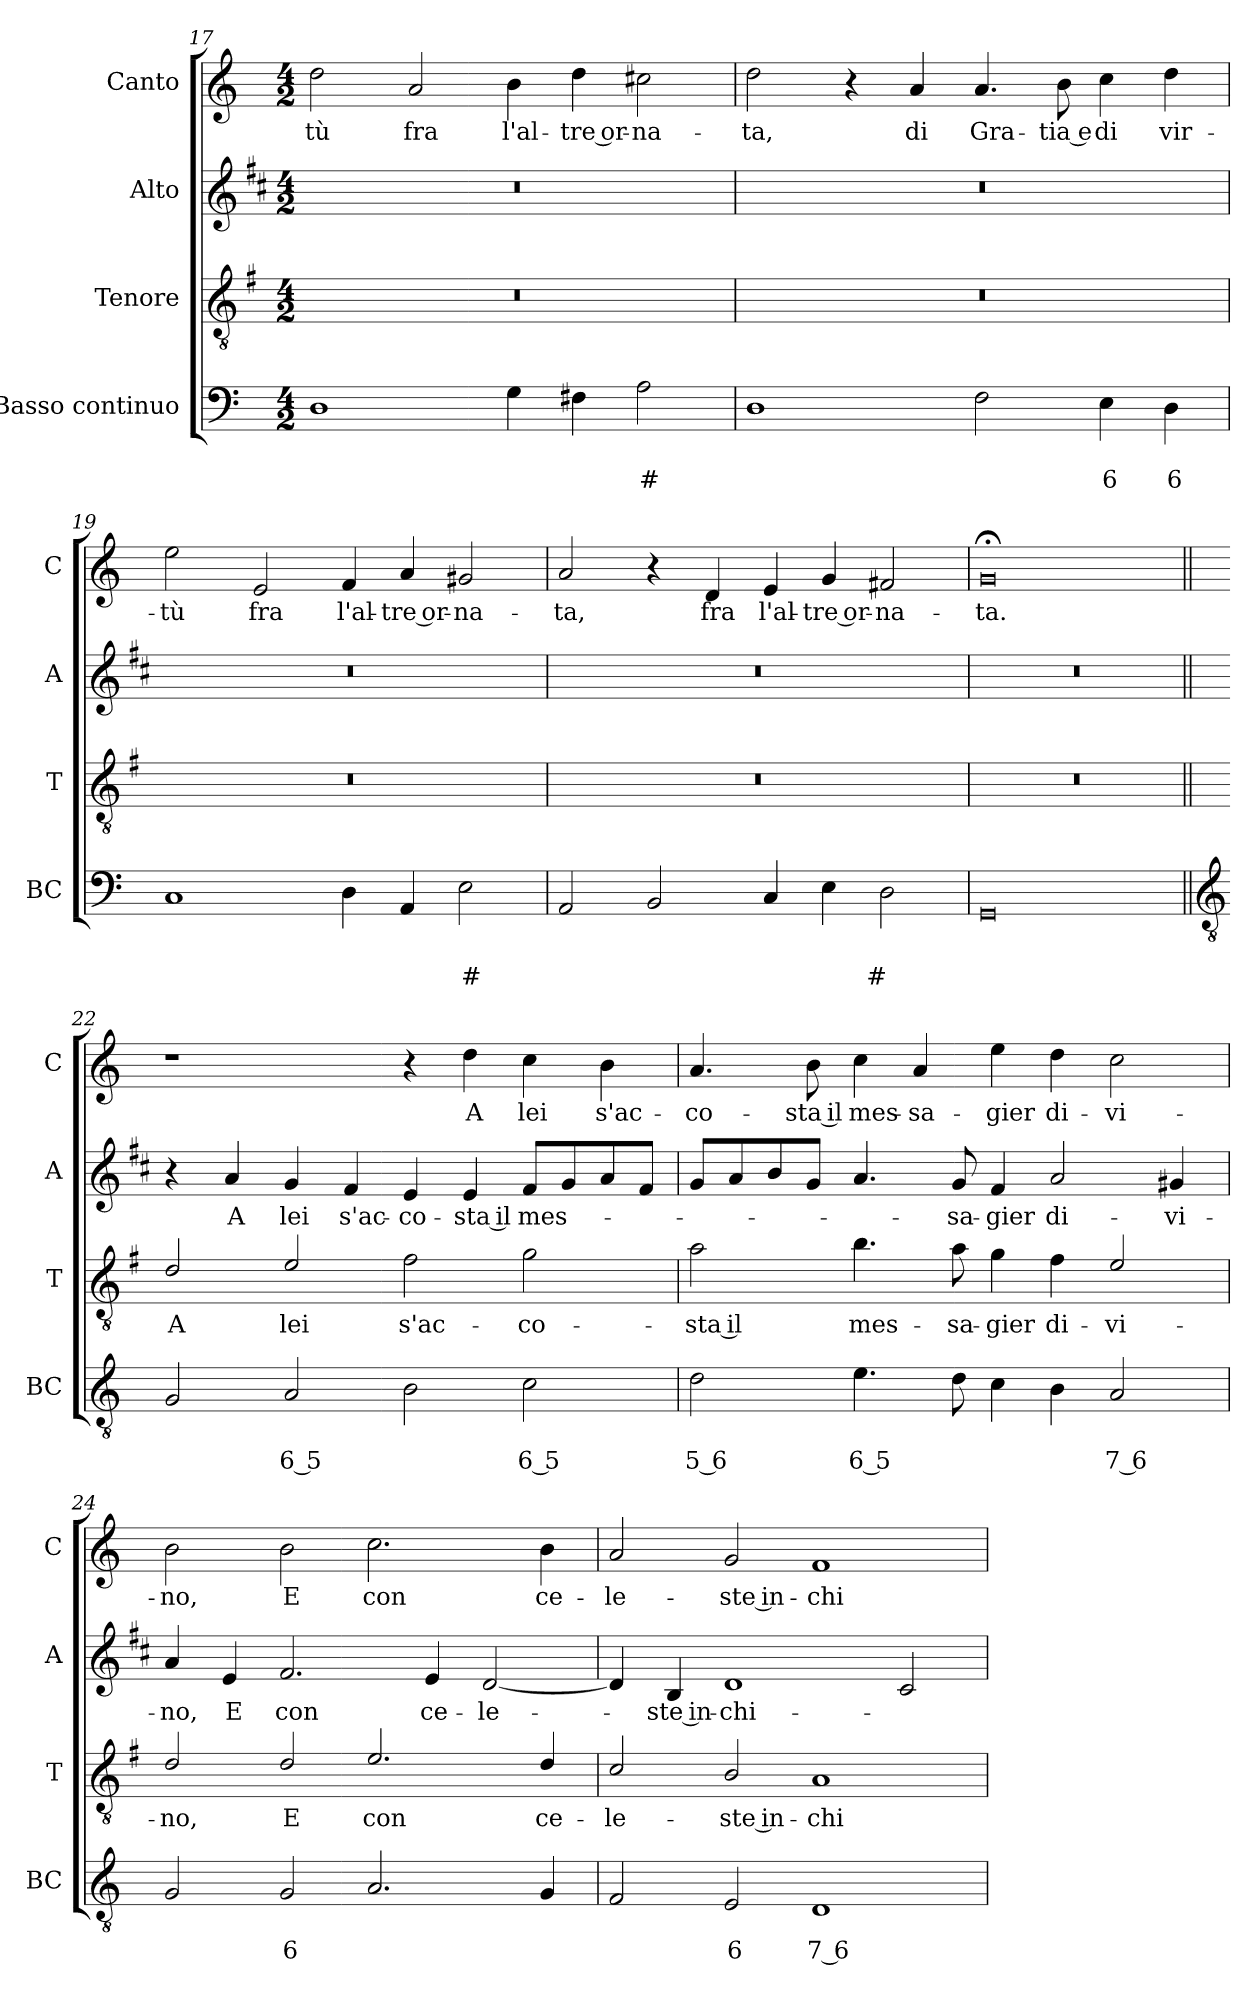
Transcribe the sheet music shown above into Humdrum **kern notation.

**kern	**text	**text	**kern	**text	**kern	**text	**kern	**text
*part4	*part4	*part4	*part3	*part3	*part2	*part2	*part1	*part1
*staff4	*staff4	*staff4	*staff3	*staff3	*staff2	*staff2	*staff1	*staff1
*I"Basso continuo	*	*	*I"Tenore	*	*I"Alto	*	*I"Canto	*
*I'BC	*	*	*I'T	*	*I'A	*	*I'C	*
*clefF4	*	*	*clefGv2	*	*clefG2	*	*clefG2	*
*	*	*	*ITrd4c7	*	*ITrd1c2	*	*	*
*k[]	*	*	*k[]	*	*k[]	*	*k[]	*
*C:	*	*	*C:	*	*C:	*	*C:	*
*M4/2	*	*	*M4/2	*	*M4/2	*	*M4/2	*
=17	=17	=17	=17	=17	=17	=17	=17	=17
!	!	!	!	!	!	!	!	!LO:LY:b
1D	.	.	0r	.	0r	.	2dd\	-tù
!	!	!	!	!	!	!	!	!LO:LY:b
.	.	.	.	.	.	.	2a/	fra
!	!	!	!	!	!	!	!	!LO:LY:b
4G\	.	.	.	.	.	.	4b\	l'al-
!	!	!	!	!	!	!	!	!LO:LY:b
4F#X\	.	.	.	.	.	.	4dd\	-tre or-
!	!	!LO:LY:b	!	!	!	!	!	!LO:LY:b
2A\	.	#	.	.	.	.	2cc#X\	-na-
!!LO:LB:g=z
=18	=18	=18	=18	=18	=18	=18	=18	=18
!	!	!	!	!	!	!	!	!LO:LY:b
1D	.	.	0r	.	0r	.	2dd\	-ta,
.	.	.	.	.	.	.	4r	.
!	!	!	!	!	!	!	!	!LO:LY:b
.	.	.	.	.	.	.	4a/	di
!	!	!	!	!	!	!	!	!LO:LY:b
2F\	.	.	.	.	.	.	4.a/	Gra-
!	!	!	!	!	!	!	!	!LO:LY:b
.	.	.	.	.	.	.	8b\	-tia e
!	!	!LO:LY:b	!	!	!	!	!	!LO:LY:b
4E\	.	6	.	.	.	.	4cc\	di
!	!	!LO:LY:b	!	!	!	!	!	!LO:LY:b
4D\	.	6	.	.	.	.	4dd\	vir-
=19	=19	=19	=19	=19	=19	=19	=19	=19
!	!	!	!	!	!	!	!	!LO:LY:b
1C	.	.	0r	.	0r	.	2ee\	-tù
!	!	!	!	!	!	!	!	!LO:LY:b
.	.	.	.	.	.	.	2e/	fra
!	!	!	!	!	!	!	!	!LO:LY:b
4D\	.	.	.	.	.	.	4f/	l'al-
!	!	!	!	!	!	!	!	!LO:LY:b
4AA/	.	.	.	.	.	.	4a/	-tre or-
!	!	!LO:LY:b	!	!	!	!	!	!LO:LY:b
2E\	.	#	.	.	.	.	2g#X/	-na-
=20	=20	=20	=20	=20	=20	=20	=20	=20
!	!	!	!	!	!	!	!	!LO:LY:b
2AA/	.	.	0r	.	0r	.	2a/	-ta,
2BB/	.	.	.	.	.	.	4r	.
!	!	!	!	!	!	!	!	!LO:LY:b
.	.	.	.	.	.	.	4d/	fra
!	!	!	!	!	!	!	!	!LO:LY:b
4C/	.	.	.	.	.	.	4e/	l'al-
!	!	!	!	!	!	!	!	!LO:LY:b
4E\	.	.	.	.	.	.	4g/	-tre or-
!	!	!LO:LY:b	!	!	!	!	!	!LO:LY:b
2D\	.	#	.	.	.	.	2f#X/	-na-
=21	=21	=21	=21	=21	=21	=21	=21	=21
!	!	!	!	!	!	!	!	!LO:LY:b
0GG	.	.	0r	.	0r	.	0g;<	-ta.
!!LO:LB:g=z
=22||	=22||	=22||	=22||	=22||	=22||	=22||	=22||	=22||
*clefGv2	*	*	*	*	*	*	*	*
!	!	!	!	!LO:LY:b	!	!	!	!
2G/	.	.	2G/	A	4r	.	1r	.
!	!	!	!	!	!	!LO:LY:b	!	!
.	.	.	.	.	4g/	A	.	.
!	!	!LO:LY:b	!	!LO:LY:b	!	!LO:LY:b	!	!
2A/	.	6 5	2A/	lei	4f/	lei	.	.
!	!	!	!	!	!	!LO:LY:b	!	!
.	.	.	.	.	4e/	s'ac-	.	.
!	!	!	!	!LO:LY:b	!	!LO:LY:b	!	!
2B\	.	.	2B\	s'ac-	4d/	-co-	4r	.
!	!	!	!	!	!	!LO:LY:b	!	!LO:LY:b
.	.	.	.	.	4d/	-sta il	4dd\	A
!	!	!LO:LY:b	!	!LO:LY:b	!	!LO:LY:b	!	!LO:LY:b
2c\	.	6 5	2c\	-co-	8e/L	mes-	4cc\	lei
.	.	.	.	.	8f/	.	.	.
!	!	!	!	!	!	!	!	!LO:LY:b
.	.	.	.	.	8g/	.	4b\	s'ac-
.	.	.	.	.	8e/J	.	.	.
=23	=23	=23	=23	=23	=23	=23	=23	=23
!	!	!LO:LY:b	!	!LO:LY:b	!	!	!	!LO:LY:b
2d\	.	5 6	2d\	-sta il	8f/L	.	4.a/	-co-
.	.	.	.	.	8g/	.	.	.
.	.	.	.	.	8a/	.	.	.
!	!	!	!	!	!	!	!	!LO:LY:b
.	.	.	.	.	8f/J	.	8b\	-sta il
!	!	!LO:LY:b	!	!LO:LY:b	!	!	!	!LO:LY:b
4.e\	.	6 5	4.e\	mes-	4.g/	.	4cc\	mes-
!	!	!	!	!	!	!	!	!LO:LY:b
.	.	.	.	.	.	.	4a/	-sa-
!	!	!	!	!LO:LY:b	!	!LO:LY:b	!	!
8d\	.	.	8d\	-sa-	8f/	-sa-	.	.
!	!	!	!	!LO:LY:b	!	!LO:LY:b	!	!LO:LY:b
4c\	.	.	4c\	-gier	4e/	-gier	4ee\	-gier
!	!	!	!	!LO:LY:b	!	!LO:LY:b	!	!LO:LY:b
4B\	.	.	4B\	di-	2g/	di-	4dd\	di-
!	!	!LO:LY:b	!	!LO:LY:b	!	!	!	!LO:LY:b
2A/	.	7 6	2A/	-vi-	.	.	2cc\	-vi-
!	!	!	!	!	!	!LO:LY:b	!	!
.	.	.	.	.	4f#X/	-vi-	.	.
=24	=24	=24	=24	=24	=24	=24	=24	=24
!	!	!	!	!LO:LY:b	!	!LO:LY:b	!	!LO:LY:b
2G/	.	.	2G/	-no,	4g/	-no,	2b\	-no,
!	!	!	!	!	!	!LO:LY:b	!	!
.	.	.	.	.	4d/	E	.	.
!	!	!LO:LY:b	!	!LO:LY:b	!	!LO:LY:b	!	!LO:LY:b
2G/	.	6	2G/	E	2.e/	con	2b\	E
!	!	!	!	!LO:LY:b	!	!	!	!LO:LY:b
2.A/	.	.	2.A/	con	.	.	2.cc\	con
!	!	!	!	!	!	!LO:LY:b	!	!
.	.	.	.	.	4d/	ce-	.	.
!	!	!	!	!	!	!LO:LY:b	!	!
.	.	.	.	.	[2c/	-le-	.	.
!	!	!	!	!LO:LY:b	!	!	!	!LO:LY:b
4G/	.	.	4G/	ce-	.	.	4b\	ce-
=25	=25	=25	=25	=25	=25	=25	=25	=25
!	!	!	!	!LO:LY:b	!	!	!	!LO:LY:b
2F/	.	.	2F/	-le-	4c/]	.	2a/	-le-
!	!	!	!	!	!	!LO:LY:b	!	!
.	.	.	.	.	4A/	-ste in-	.	.
!	!	!LO:LY:b	!	!LO:LY:b	!	!LO:LY:b	!	!LO:LY:b
2E/	.	6	2E/	-ste in-	1c	-chi-	2g/	-ste in-
!	!	!LO:LY:b	!	!LO:LY:b	!	!	!	!LO:LY:b
1D	.	7 6	1D	-chi-	.	.	1f	-chi-
.	.	.	.	.	2B/	.	.	.
=	=	=	=	=	=	=	=	=
*-	*-	*-	*-	*-	*-	*-	*-	*-
